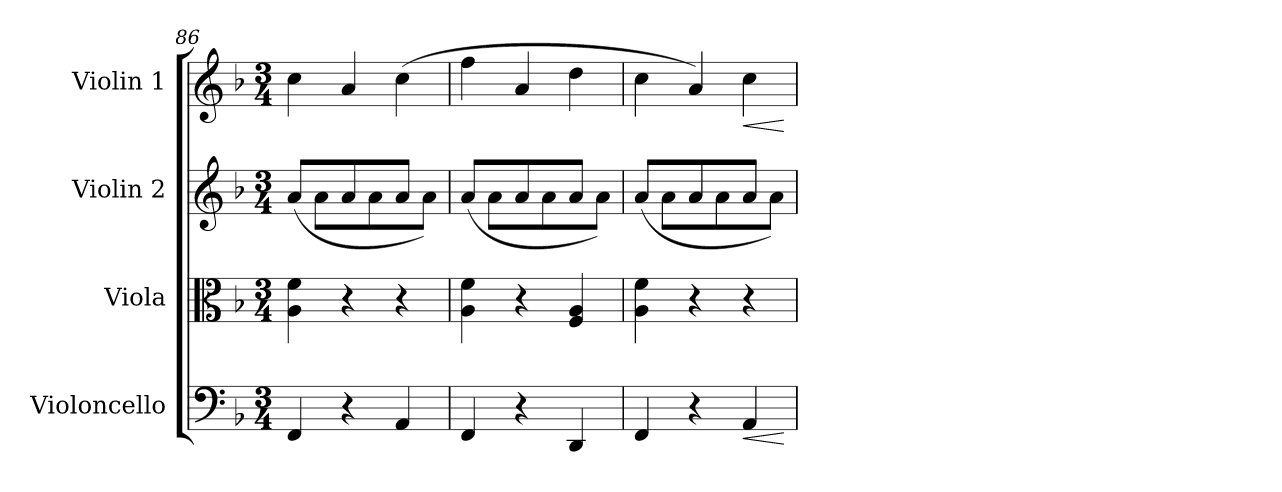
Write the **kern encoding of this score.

**kern	**dynam	**kern	**kern	**kern	**dynam
*part4	*part4	*part3	*part2	*part1	*part1
*staff4	*staff4	*staff3	*staff2	*staff1	*staff1
*I"Violoncello	*	*I"Viola	*I"Violin 2	*I"Violin 1	*
*I'Vc	*	*I'Vla	*I'Vln	*I'Vln	*
*clefF4	*	*clefC3	*clefG2	*clefG2	*
*k[b-]	*	*k[b-]	*k[b-]	*k[b-]	*
*M3/4	*	*M3/4	*M3/4	*M3/4	*
=86	=86	=86	=86	=86	=86
*	*	*	*^	*	*
4FF/	.	4A\ 4f\	(8a/L	8ryy	4cc\	.
.	.	.	8ryy	8a\L	.	.
4r	.	4r	8a/	8ryy	4a/	.
.	.	.	8ryy	8a\	.	.
4AA/	.	4r	8a/J	8ryy	(4cc\	.
.	.	.	8ryy	8a\J)	.	.
=87	=87	=87	=87	=87	=87	=87
4FF/	.	4A\ 4f\	(8a/L	8ryy	4ff\	.
.	.	.	8ryy	8a\L	.	.
4r	.	4r	8a/	8ryy	4a/	.
.	.	.	8ryy	8a\	.	.
4DD/	.	4F/ 4A/	8a/J	8ryy	4dd\	.
.	.	.	8ryy	8a\J)	.	.
=88	=88	=88	=88	=88	=88	=88
4FF/	.	4A\ 4f\	(8a/L	8ryy	4cc\	.
.	.	.	8ryy	8a\L	.	.
4r	.	4r	8a/	8ryy	4a/)	.
.	.	.	8ryy	8a\	.	.
!	!LO:HP:b	!	!	!	!	!LO:HP:b
4AA/	<	4r	8a/J	8ryy	4cc\	<
.	.	.	8ryy	8a\J)	.	.
*	*	*	*v	*v	*	*
.	[	.	.	.	[
=	=	=	=	=	=
*-	*-	*-	*-	*-	*-
